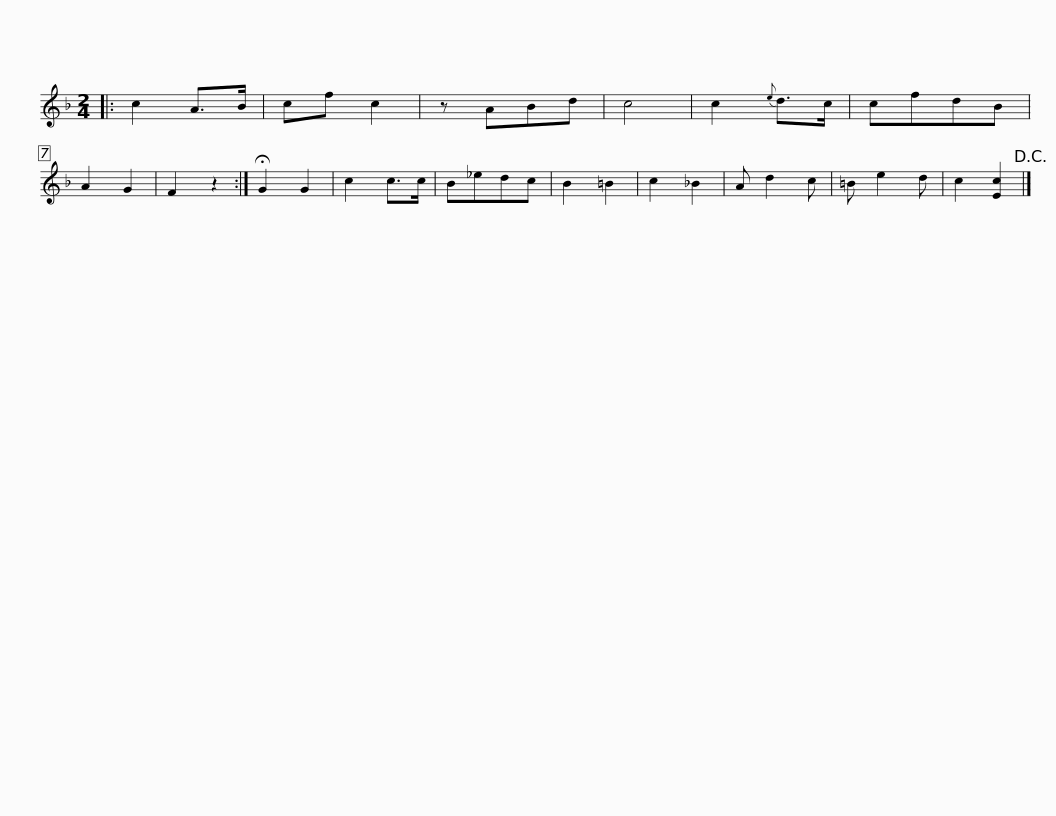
X:1
L:1/8
M:2/4
I:linebreak $
K:F
V:1 treble
V:1
|: c2 A>B | cf c2 | z ABd | c4 | c2{e} d>c | %5
 cfdB | A2 G2 | F2 z2 :| !fermata!G2 G2 | c2 c>c | %10
 B_edc | B2 =B2 |$ c2 _B2 | A d2 c | =B e2 d | %15
 c2 [Ec]2!D.C.! |] %16
